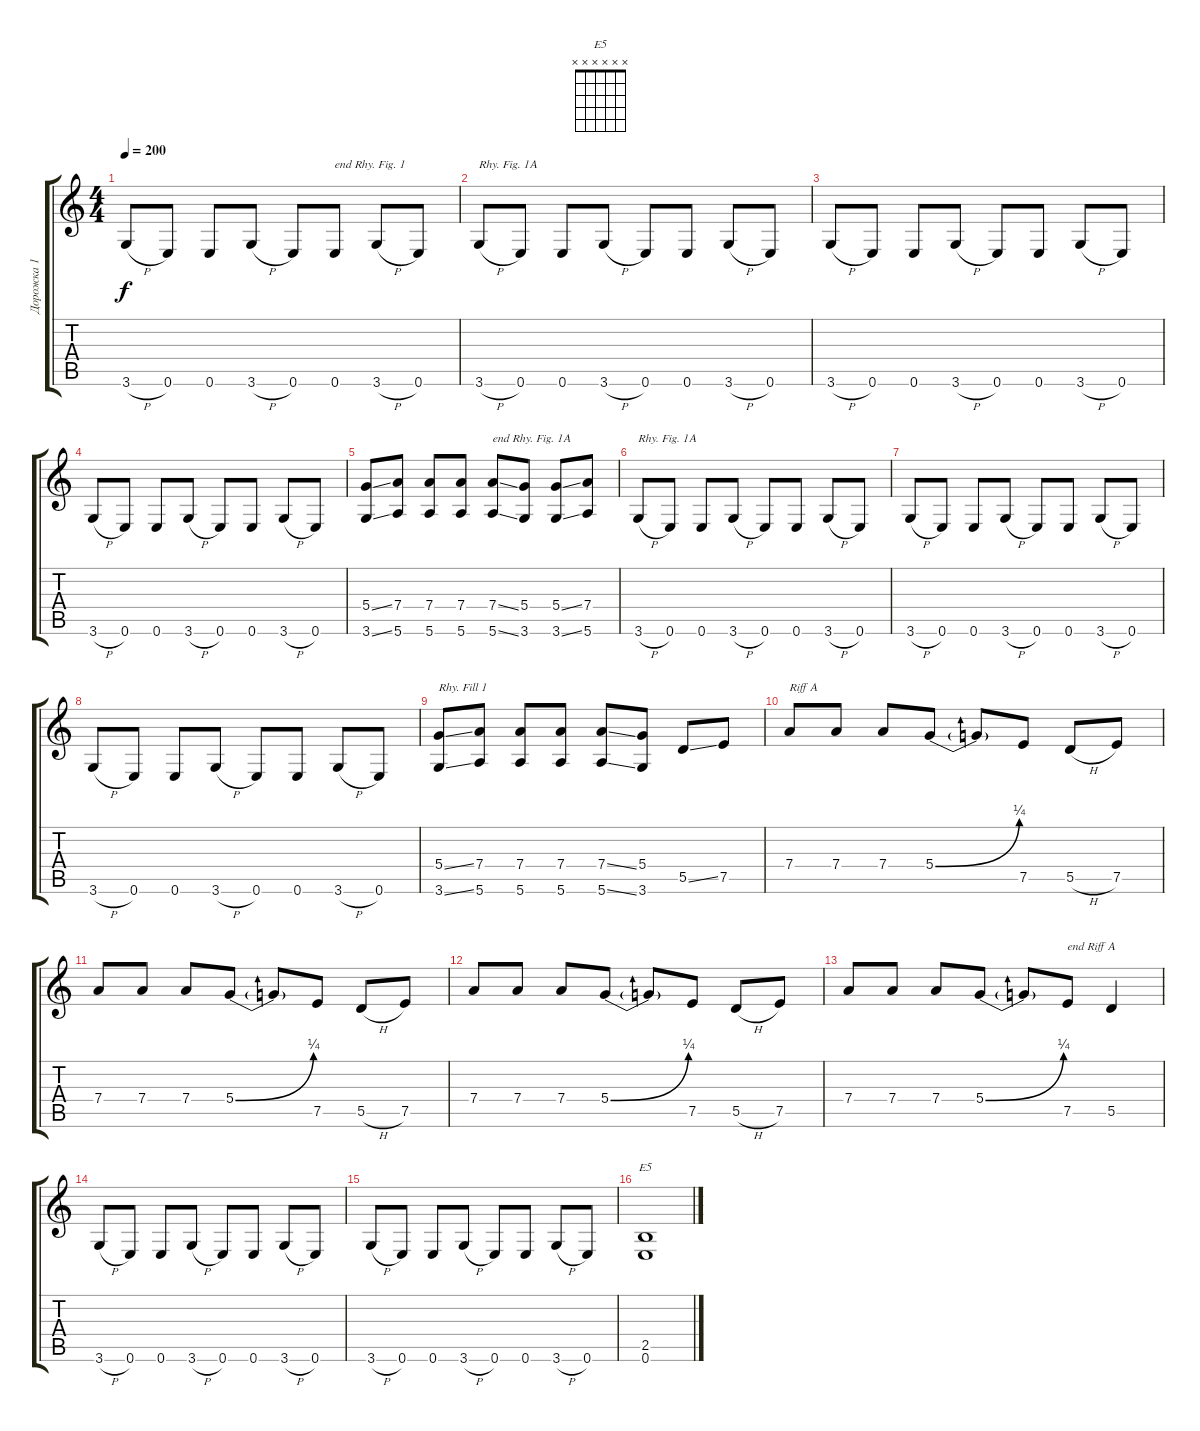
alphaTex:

\track ("Дорожка 1" "Дорожка 1") {instrument distortionguitar}
\staff {score tabs}
\tuning (E4 B3 G3 D3 A2 E2) {hide}
\chord ("E5" x x x x x x)
\ts (4 4)
\tempo 200
\clef g2
\ks c
3.6{h}.8{dy f} 0.6.8 0.6.8 3.6{h}.8 0.6.8 0.6.8{txt "end Rhy. Fig. 1"} 3.6{h}.8 0.6.8 |
3.6{h}.8{txt "Rhy. Fig. 1A"} 0.6.8 0.6.8 3.6{h}.8 0.6.8 0.6.8 3.6{h}.8 0.6.8 |
3.6{h}.8 0.6.8 0.6.8 3.6{h}.8 0.6.8 0.6.8 3.6{h}.8 0.6.8 |
3.6{h}.8 0.6.8 0.6.8 3.6{h}.8 0.6.8 0.6.8 3.6{h}.8 0.6.8 |
(5.4{ss} 3.6{ss}).8 (7.4 5.6).8 (7.4 5.6).8 (7.4 5.6).8 (7.4{ss} 5.6{ss}).8{txt "end Rhy. Fig. 1A"} (5.4 3.6).8 (5.4{ss} 3.6{ss}).8 (7.4 5.6).8 |
3.6{h}.8{txt "Rhy. Fig. 1A"} 0.6.8 0.6.8 3.6{h}.8 0.6.8 0.6.8 3.6{h}.8 0.6.8 |
3.6{h}.8 0.6.8 0.6.8 3.6{h}.8 0.6.8 0.6.8 3.6{h}.8 0.6.8 |
3.6{h}.8 0.6.8 0.6.8 3.6{h}.8 0.6.8 0.6.8 3.6{h}.8 0.6.8 |
(5.4{ss} 3.6{ss}).8{txt "Rhy. Fill 1"} (7.4 5.6).8 (7.4 5.6).8 (7.4 5.6).8 (7.4{ss} 5.6{ss}).8 (5.4 3.6).8 5.5{ss}.8 7.5.8 |
7.4.8{txt "Riff A"} 7.4.8 7.4.8 5.4{be (bend 0 0 60 1)}.8 5.4{t}.8 7.5.8 5.5{h}.8 7.5.8 |
7.4.8 7.4.8 7.4.8 5.4{be (bend 0 0 60 1)}.8 5.4{t}.8 7.5.8 5.5{h}.8 7.5.8 |
7.4.8 7.4.8 7.4.8 5.4{be (bend 0 0 60 1)}.8 5.4{t}.8 7.5.8 5.5{h}.8 7.5.8 |
7.4.8 7.4.8 7.4.8 5.4{be (bend 0 0 60 1)}.8 5.4{t}.8 7.5.8{txt "end Riff A"} 5.5.4 |
3.6{h}.8 0.6.8 0.6.8 3.6{h}.8 0.6.8 0.6.8 3.6{h}.8 0.6.8 |
3.6{h}.8 0.6.8 0.6.8 3.6{h}.8 0.6.8 0.6.8 3.6{h}.8 0.6.8 |
(2.5 0.6).1{ch "E5"}
